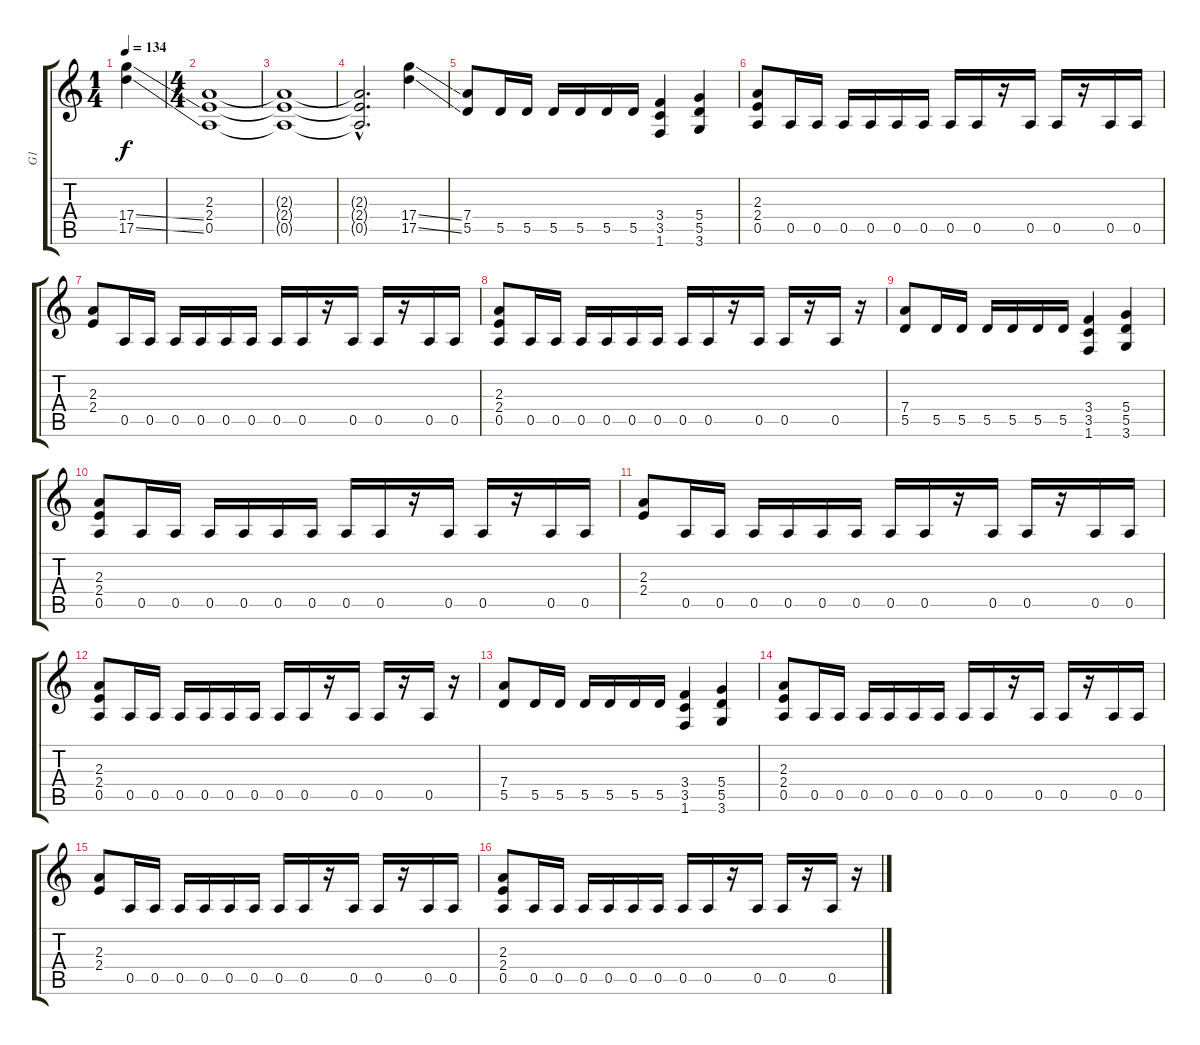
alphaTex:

\track ("G1" "G1") {instrument distortionguitar}
\staff {score tabs}
\tuning (E4 B3 G3 D3 A2 E2) {hide}
\ts (1 4)
\tempo 134
\clef g2
\ks c
(17.4{ss} 17.5{ss}).4{dy f instrument distortionguitar} |
\ts (4 4)
(2.3 2.4 0.5).1 |
(2.3{t} 2.4{t} 0.5{t}).1 |
(2.3{hac t} 2.4{t} 0.5{hac t}).2{d} (17.4{ss} 17.5{ss}).4 |
(7.4 5.5).8 5.5.16 5.5.16 5.5.16 5.5.16 5.5.16 5.5.16 (3.4 3.5 1.6).4 (5.4 5.5 3.6).4 |
(2.3 2.4 0.5).8 0.5.16 0.5.16 0.5.16 0.5.16 0.5.16 0.5.16 0.5.16 0.5.16 r.16 0.5.16 0.5.16 r.16 0.5.16 0.5.16 |
(2.3 2.4).8 0.5.16 0.5.16 0.5.16 0.5.16 0.5.16 0.5.16 0.5.16 0.5.16 r.16 0.5.16 0.5.16 r.16 0.5.16 0.5.16 |
(2.3 2.4 0.5).8 0.5.16 0.5.16 0.5.16 0.5.16 0.5.16 0.5.16 0.5.16 0.5.16 r.16 0.5.16 0.5.16 r.16 0.5.16 r.16 |
(7.4 5.5).8 5.5.16 5.5.16 5.5.16 5.5.16 5.5.16 5.5.16 (3.4 3.5 1.6).4 (5.4 5.5 3.6).4 |
(2.3 2.4 0.5).8 0.5.16 0.5.16 0.5.16 0.5.16 0.5.16 0.5.16 0.5.16 0.5.16 r.16 0.5.16 0.5.16 r.16 0.5.16 0.5.16 |
(2.3 2.4).8 0.5.16 0.5.16 0.5.16 0.5.16 0.5.16 0.5.16 0.5.16 0.5.16 r.16 0.5.16 0.5.16 r.16 0.5.16 0.5.16 |
(2.3 2.4 0.5).8 0.5.16 0.5.16 0.5.16 0.5.16 0.5.16 0.5.16 0.5.16 0.5.16 r.16 0.5.16 0.5.16 r.16 0.5.16 r.16 |
(7.4 5.5).8 5.5.16 5.5.16 5.5.16 5.5.16 5.5.16 5.5.16 (3.4 3.5 1.6).4 (5.4 5.5 3.6).4 |
(2.3 2.4 0.5).8 0.5.16 0.5.16 0.5.16 0.5.16 0.5.16 0.5.16 0.5.16 0.5.16 r.16 0.5.16 0.5.16 r.16 0.5.16 0.5.16 |
(2.3 2.4).8 0.5.16 0.5.16 0.5.16 0.5.16 0.5.16 0.5.16 0.5.16 0.5.16 r.16 0.5.16 0.5.16 r.16 0.5.16 0.5.16 |
(2.3 2.4 0.5).8 0.5.16 0.5.16 0.5.16 0.5.16 0.5.16 0.5.16 0.5.16 0.5.16 r.16 0.5.16 0.5.16 r.16 0.5.16 r.16
